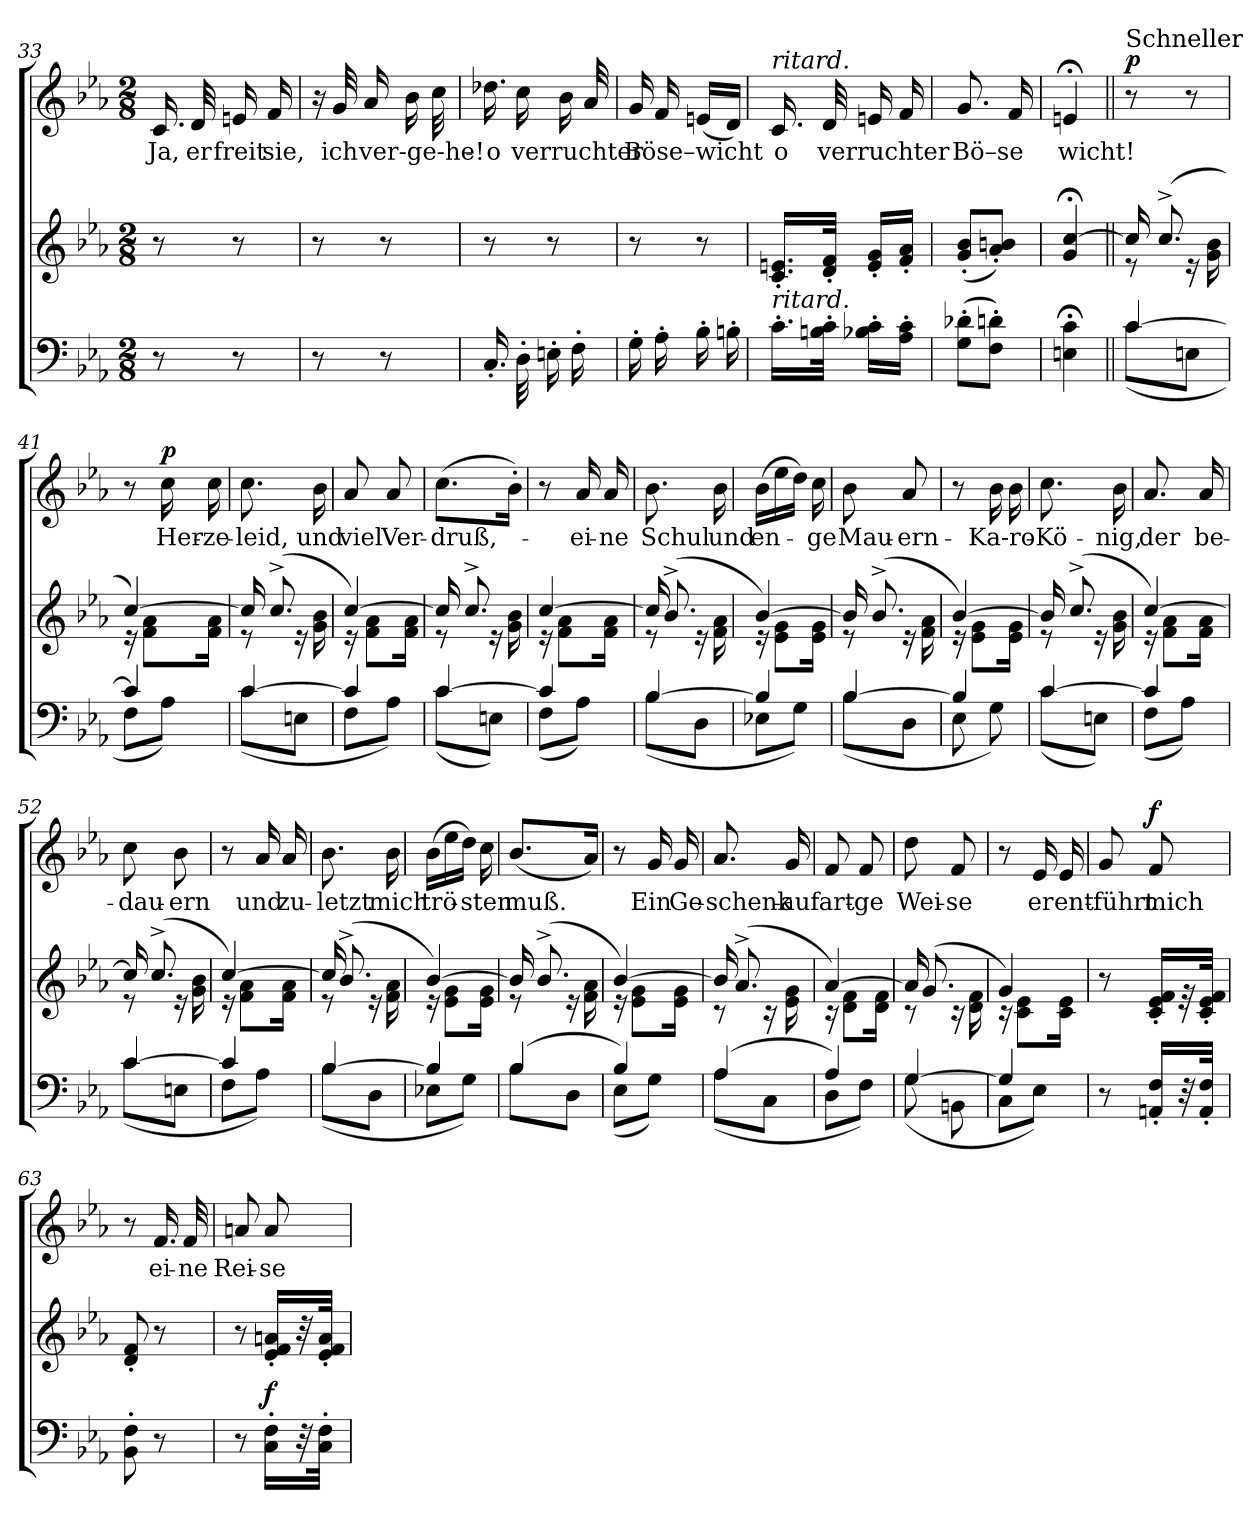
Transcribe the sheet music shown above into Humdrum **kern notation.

**kern	**kern	**kern	**text	**dynam
*part1	*part1	*part1	*part1	*part1
*staff3	*staff2	*staff1	*staff1	*staff1/2/3
!!LO:LB:g=z
*clefF4	*clefG2	*clefG2	*	*
*k[b-e-a-]	*k[b-e-a-]	*k[b-e-a-]	*	*
*M2/8	*M2/8	*M2/8	*	*
=33	=33	=33	=33	=33
8r	8r	16.c/	-Ja,	.
.	.	32d/	er	.
8r	8r	16en/	freit	.
.	.	16f/	sie,	.
=34	=34	=34	=34	=34
8r	8r	16r	.	.
.	.	32g/	ich	.
.	.	16a-/	ver-ge-he!-	.
8r	8r	.	.	.
.	.	16b-\	.	.
.	.	32cc\	.	.
=35	=35	=35	=35	=35
16.C'/	8r	16.dd-X\	-o	.
32D'\	.	16cc\	-verruchter	.
16En'\	8r	.	.	.
.	.	16b-\	.	.
16F'\	.	.	.	.
.	.	32a-/	.	.
=36	=36	=36	=36	=36
16G'\	8r	16g/	Böse–wicht	.
16A-'\	.	16f/	.	.
16B-'\	8r	(<16en/LL	.	.
16Bn'\	.	16d/JJ)	.	.
=37	=37	=37	=37	=37
!	!	!LO:TX:a:i:t=ritard.	!	!
!	!LO:TX:b:i:t=ritard.	!	!	!
16.c'\LL	16.c'/ 16.en'/LL	16.c/	o	.
32Bn'\ 32c'\JJk	32d'/ 32f'/JJk	32d/	verruchter	.
16B-X'\ 16c'\LL	16e'/ 16g'/LL	16en/	.	.
16A-'\ 16c'\JJ	16f'/ 16a-'/JJ	16f/	.	.
=38	=38	=38	=38	=38
(>8G'\ 8d-X'\L	(<8g'/ 8b-'/L	8.g/	Bö–se	.
8F'\ 8dn'\J)	8a-'/ 8bn'/J)	.	.	.
.	.	16f/	.	.
=39	=39	=39	=39	=39
4En;<\ 4c;<\	4g;</ [4cc;</	4en;</	wicht!	.
!!LO:LB:g=z
=40||	=40||	=40||	=40||	=40||
*^	*^	*	*	*
!	!	!	!	!LO:TX:a:t=Schneller	!	!
!	!	!	!	!	!	!LO:DY:b=2
[4c/	(<8c\L	16cc/]	8r	8r	.	p
.	.	(>8.cc^/	.	.	.	.
.	8En\J	.	16r	8r	.	.
.	.	.	16g\ 16b-\	.	.	.
=41	=41	=41	=41	=41	=41	=41
4c/]	8F\L	[4cc/)	16r	8r	.	.
.	.	.	8f\ 8a-\L	.	.	.
!	!	!	!	!	!	!LO:DY:a
.	8A-\J)	.	.	16cc\	-Her-	p
.	.	.	16f\ 16a-\Jk	16cc\	-ze-	.
=42	=42	=42	=42	=42	=42	=42
[4c/	(<8c\L	16cc/]	8r	8.cc\	-leid,	.
.	.	(>8.cc^/	.	.	.	.
.	8En\J	.	16r	.	.	.
.	.	.	16g\ 16b-\	16b-\	und	.
=43	=43	=43	=43	=43	=43	=43
4c/]	8F\L	[4cc/)	16r	8a-/	viel	.
.	.	.	8f\ 8a-\L	.	.	.
.	8A-\J)	.	.	8a-/	Ver--	.
.	.	.	16f\ 16a-\Jk	.	.	.
=44	=44	=44	=44	=44	=44	=44
[4c/	(<8c\L	16cc/]	8r	(>8.cc\L	-druß,-	.
.	.	8.cc^/	.	.	.	.
.	8En\J)	.	16r	.	.	.
.	.	.	16g\ 16b-\	16b-'\Jk)	.	.
!!LO:PB:g=z
=45	=45	=45	=45	=45	=45	=45
4c/]	(<8F\L	[4cc/	16r	8r	.	.
.	.	.	8f\ 8a-\L	.	.	.
.	8A-\J)	.	.	16a-/	-ei-	.
.	.	.	16f\ 16a-\Jk	16a-/	-ne	.
=46	=46	=46	=46	=46	=46	=46
[4B-/	(<8B-\L	16cc/]	8r	8.b-\	Schul	.
.	.	(>8.b-^/	.	.	.	.
.	8D\J	.	16r	.	.	.
.	.	.	16f\ 16a-\	16b-\	und	.
=47	=47	=47	=47	=47	=47	=47
4B-/]	8E-X\L	[4b-/)	16r	(>16b-\LL	en--	.
.	.	.	8e-\ 8g\L	16ee-\	.	.
.	8G\J)	.	.	16dd\JJ)	.	.
.	.	.	16e-\ 16g\Jk	16cc\	-ge	.
=48	=48	=48	=48	=48	=48	=48
[4B-/	(<8B-\L	16b-/]	8r	8b-\	Mau-	.
.	.	(>8.b-^/	.	.	.	.
.	8D\J	.	16r	8a-/	-ern--	.
.	.	.	16f\ 16a-\	.	.	.
=49	=49	=49	=49	=49	=49	=49
4B-/]	8E-\	[4b-/)	16r	8r	.	.
.	.	.	8e-\ 8g\L	.	.	.
.	8G\)	.	.	16b-\	-Ka-ro-	.
.	.	.	16e-\ 16g\Jk	16b-\	.	.
=50	=50	=50	=50	=50	=50	=50
[4c/	(<8c\L	16b-/]	8r	8.cc\	-Kö-	.
.	.	(>8.cc^/	.	.	.	.
.	8En\J)	.	16r	.	.	.
.	.	.	16g\ 16b-\	16b-\	-nig,	.
!!LO:LB:g=z
=51	=51	=51	=51	=51	=51	=51
4c/]	(<8F\L	[4cc/)	16r	8.a-/	der	.
.	.	.	8f\ 8a-\L	.	.	.
.	8A-\J)	.	.	.	.	.
.	.	.	16f\ 16a-\Jk	16a-/	be-	.
=52	=52	=52	=52	=52	=52	=52
[4c/	(<8c\L	16cc/]	8r	8cc\	-dau-	.
.	.	(>8.cc^/	.	.	.	.
.	8En\J	.	16r	8b-\	-ern	.
.	.	.	16g\ 16b-\	.	.	.
=53	=53	=53	=53	=53	=53	=53
4c/]	8F\L	[4cc/)	16r	8r	.	.
.	.	.	8f\ 8a-\L	.	.	.
.	8A-\J)	.	.	16a-/	und	.
.	.	.	16f\ 16a-\Jk	16a-/	zu-	.
=54	=54	=54	=54	=54	=54	=54
[4B-/	(<8B-\L	16cc/]	8r	8.b-\	-letzt	.
.	.	(>8.b-^/	.	.	.	.
.	8D\J	.	16r	.	.	.
.	.	.	16f\ 16a-\	16b-\	mich	.
=55	=55	=55	=55	=55	=55	=55
4B-/]	8E-X\L	[4b-/)	16r	(>16b-\LL	trö-	.
.	.	.	8e-\ 8g\L	16ee-\	.	.
.	8G\J)	.	.	16dd\JJ)	.	.
.	.	.	16e-\ 16g\Jk	16cc\	-sten	.
=56	=56	=56	=56	=56	=56	=56
(>4B-/	8B-\L	16b-/]	8r	(<8.b-/L	muß.	.
.	.	(>8.b-^/	.	.	.	.
.	8D\J	.	16r	.	.	.
.	.	.	16f\ 16a-\	16a-/Jk)	.	.
!!LO:LB:g=z
=57	=57	=57	=57	=57	=57	=57
4B-/)	(<8E-\L	[4b-/)	16r	8r	.	.
.	.	.	8e-\ 8g\L	.	.	.
.	8G\J)	.	.	16g/	Ein	.
.	.	.	16e-\ 16g\Jk	16g/	Ge-	.
=58	=58	=58	=58	=58	=58	=58
(>4A-/	(<8A-\L	16b-/]	8r	8.a-/	-schenk-	.
.	.	(>8.a-^/	.	.	.	.
.	8C\J	.	16r	.	.	.
.	.	.	16e-\ 16g\	16g/	-auf	.
=59	=59	=59	=59	=59	=59	=59
4A-/)	8D\L	[4a-/)	16r	8f/	art-	.
.	.	.	8d\ 8f\L	.	.	.
.	8F\J)	.	.	8f/	-ge	.
.	.	.	16d\ 16f\Jk	.	.	.
=60	=60	=60	=60	=60	=60	=60
[4G/	(<8G\	16a-/]	8r	8dd\	Wei-	.
.	.	(>8.g/	.	.	.	.
.	8BBn\	.	16r	8f/	-se	.
.	.	.	16d\ 16f\	.	.	.
=61	=61	=61	=61	=61	=61	=61
4G/]	8C\L	4g/)	16r	8r	.	.
.	.	.	8c\ 8e-\L	.	.	.
.	8E-\J)	.	.	16e-/	er	.
.	.	.	16c\ 16e-\Jk	16e-/	ent-	.
*v	*v	*	*	*	*	*
*	*v	*v	*	*	*
=62	=62	=62	=62	=62
8r	8r	8g/	-führt	.
!	!	!	!	!LO:DY:b=2
16AAn'/ 16F'/LL	16c'/ 16e-'/ 16f'/LL	8f/	mich	f
32r	32r	.	.	.
32AA'/ 32F'/JJk	32c'/ 32e-'/ 32f'/JJk	.	.	.
!!LO:LB:g=z
=63	=63	=63	=63	=63
8BB-'\ 8F'\	8d'/ 8f'/	8r	.	.
8r	8r	16.f/	ei-	.
.	.	32f/	-ne	.
=64	=64	=64	=64	=64
8r	8r	8an/	Rei-	.
!	!	!	!	!LO:DY:a=3
16C'\ 16F'\LL	16e-'/ 16f'/ 16an'/LL	8a/	-se	f
32r	32r	.	.	.
32C'\ 32F'\JJk	32e-'/ 32f'/ 32a'/JJk	.	.	.
=	=	=	=	=
*-	*-	*-	*-	*-
